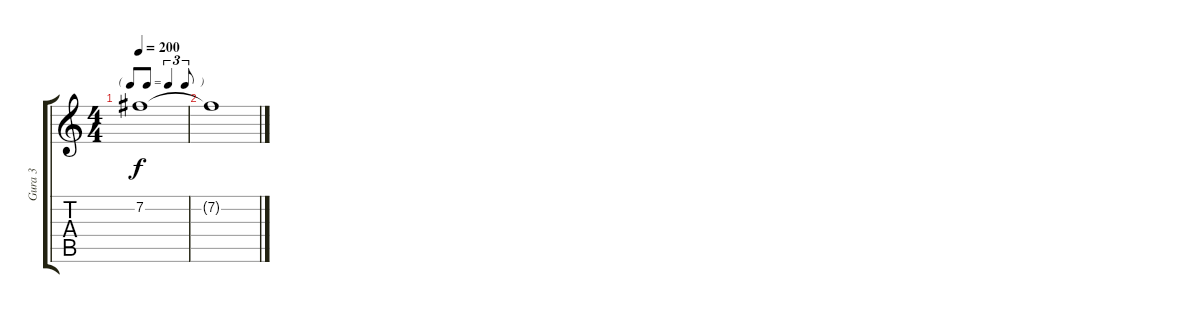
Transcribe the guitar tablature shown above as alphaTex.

\track ("Gura 3" "Gura 3") {instrument overdrivenguitar}
\staff {score tabs}
\tuning (E4 B3 G3 D3 A2 E2) {hide}
\ts (4 4)
\tf triplet8th
\tempo 200
\clef g2
\ks c
7.2.1{dy f} |
7.2{t}.1
